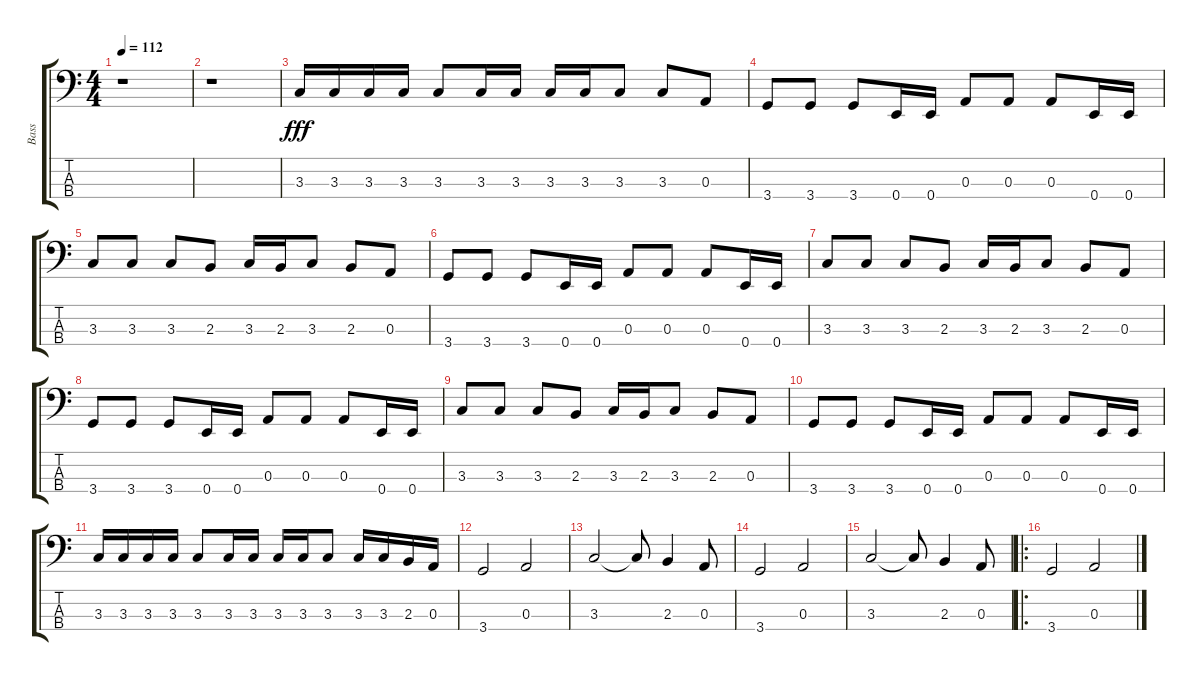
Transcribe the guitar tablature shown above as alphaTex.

\track ("Bass" "Bass") {instrument electricbassfinger}
\staff {score tabs}
\tuning (G2 D2 A1 E1) {hide}
\ts (4 4)
\tempo 112
\clef f4
\ks c
r.1{dy fff instrument electricbassfinger} |
r.1 |
3.3.16 3.3.16 3.3.16 3.3.16 3.3.8 3.3.16 3.3.16 3.3.16 3.3.16 3.3.8 3.3.8 0.3.8 |
3.4.8 3.4.8 3.4.8 0.4.16 0.4.16 0.3.8 0.3.8 0.3.8 0.4.16 0.4.16 |
3.3.8 3.3.8 3.3.8 2.3.8 3.3.16 2.3.16 3.3.8 2.3.8 0.3.8 |
3.4.8 3.4.8 3.4.8 0.4.16 0.4.16 0.3.8 0.3.8 0.3.8 0.4.16 0.4.16 |
3.3.8 3.3.8 3.3.8 2.3.8 3.3.16 2.3.16 3.3.8 2.3.8 0.3.8 |
3.4.8 3.4.8 3.4.8 0.4.16 0.4.16 0.3.8 0.3.8 0.3.8 0.4.16 0.4.16 |
3.3.8 3.3.8 3.3.8 2.3.8 3.3.16 2.3.16 3.3.8 2.3.8 0.3.8 |
3.4.8 3.4.8 3.4.8 0.4.16 0.4.16 0.3.8 0.3.8 0.3.8 0.4.16 0.4.16 |
3.3.16 3.3.16 3.3.16 3.3.16 3.3.8 3.3.16 3.3.16 3.3.16 3.3.16 3.3.8 3.3.16 3.3.16 2.3.16 0.3.16 |
3.4.2 0.3.2 |
3.3.2 3.3{t}.8 2.3.4 0.3.8 |
3.4.2 0.3.2 |
3.3.2 3.3{t}.8 2.3.4 0.3.8 |
\ro
3.4.2 0.3.2
